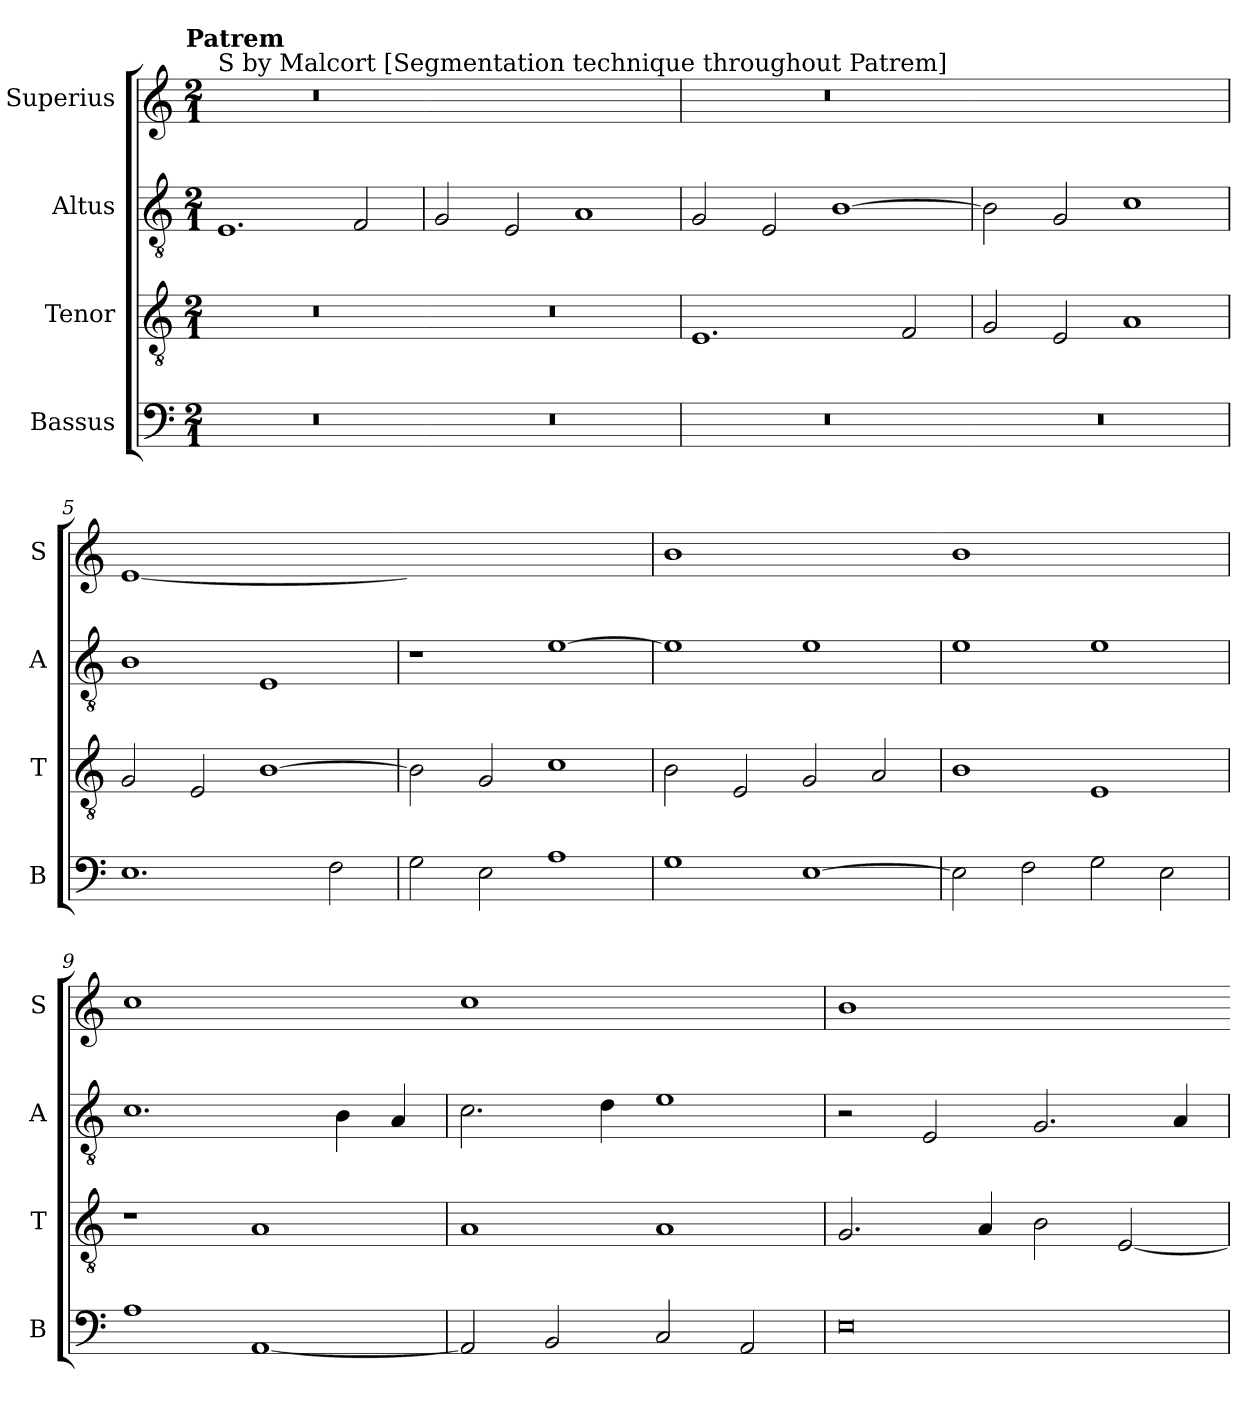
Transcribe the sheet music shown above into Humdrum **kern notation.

**kern	**kern	**kern	**kern
*part4	*part3	*part2	*part1
*staff4	*staff3	*staff2	*staff1
*I"Bassus	*I"Tenor	*I"Altus	*I"Superius
*I'B	*I'T	*I'A	*I'S
*clefF4	*clefGv2	*clefGv2	*clefG2
*k[]	*k[]	*k[]	*k[]
!!LO:TX:omd:t=Patrem
*M2/1	*M2/1	*M2/1	*M2/1
=1	=1	=1	=1
!	!	!	!LO:TX:a:t=S by Malcort [Segmentation technique throughout Patrem]
!	!	!	!LO:N:vis=1
0r	0r	1.E	0r
.	.	2F/	.
=2	=2	=2	=2-
!	!	!	!LO:N:vis=1
0r	0r	2G/	0ryy
.	.	2E/	.
.	.	1A	.
=3	=3	=3	=3
!	!	!	!LO:N:vis=1
0r	1.E	2G/	0r
.	.	2E/	.
.	.	[1B	.
.	2F/	.	.
=4	=4	=4	=4-
!	!	!	!LO:N:vis=1
0r	2G/	2B\]	0ryy
.	2E/	2G/	.
.	1A	1c	.
=5	=5	=5	=5
!	!	!	!LO:N:vis=1
1.E	2G/	1B	[0e
.	2E/	.	.
.	[1B	1E	.
2F\	.	.	.
=6	=6	=6	=6-
!	!	!	!LO:N:vis=1
2G\	2B\]	1r	0eyy]
2E\	2G/	.	.
1A	1c	[1e	.
=7	=7	=7	=7
!	!	!	!LO:N:vis=1
1G	2B\	1e]	0b
.	2E/	.	.
[1E	2G/	1e	.
.	2A/	.	.
=8	=8	=8	=8-
!	!	!	!LO:N:vis=1
2E\]	1B	1e	0b
2F\	.	.	.
2G\	1E	1e	.
2E\	.	.	.
=9	=9	=9	=9
!	!	!	!LO:N:vis=1
1A	1r	1.c	0cc
[1AA	1A	.	.
.	.	4B\	.
.	.	4A/	.
=10	=10	=10	=10-
!	!	!	!LO:N:vis=1
2AA/]	1A	2.c\	0cc
2BB/	.	.	.
.	.	4d\	.
2C/	1A	1e	.
2AA/	.	.	.
=11	=11	=11	=11
!	!	!	!LO:N:vis=1
0E	2.G/	2r	0b
.	.	2E/	.
.	4A/	.	.
.	2B\	2.G/	.
.	[2E/	.	.
.	.	4A/	.
=	=	=	=-
*-	*-	*-	*-
